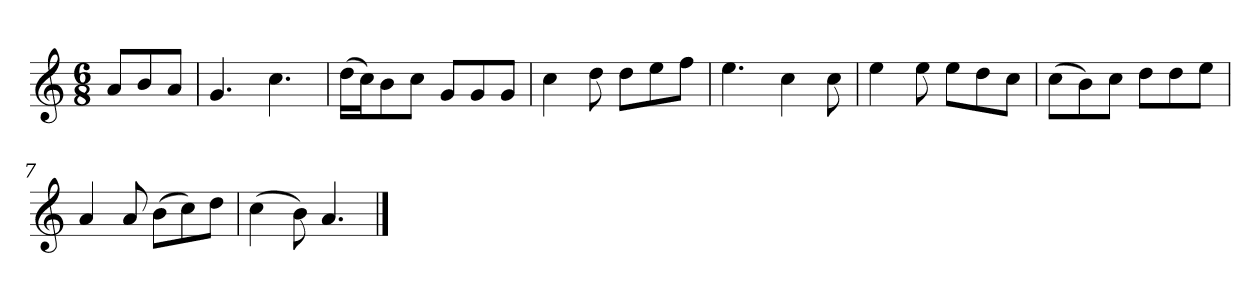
**kern
*part1
*staff1
*k[]
*M6/8
*MM120
=
8aL
8b
8aJ
=1
4.g
4.cc
=2
(16ddLL
16ccJ)
8b
8ccJ
8gL
8g
8gJ
=3
4cc
8dd
8ddL
8ee
8ffJ
=4
4.ee
4cc
8cc
=5
4ee
8ee
8eeL
8dd
8ccJ
=6
(8ccL
8b)
8ccJ
8ddL
8dd
8eeJ
=7
4a
8a
(8bL
8cc)
8ddJ
=8
(4cc
8b)
4.a
==
*-
